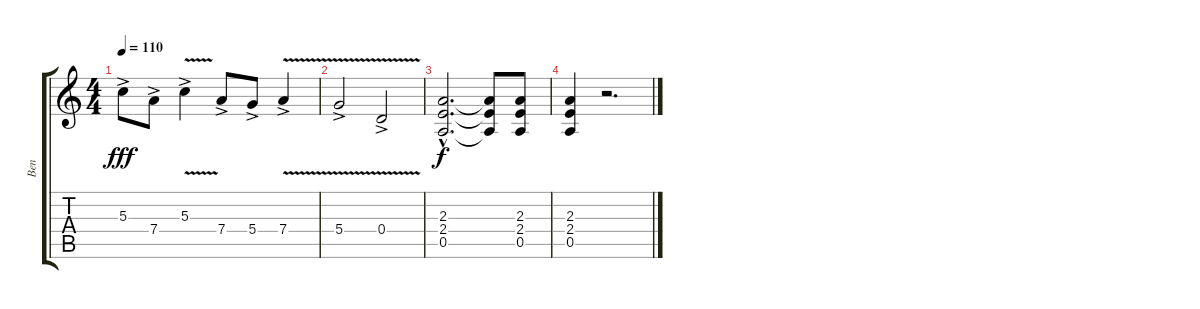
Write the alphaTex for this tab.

\track ("Ben" "Ben") {instrument distortionguitar}
\staff {score tabs}
\tuning (E4 B3 G3 D3 A2 E2) {hide}
\ts (4 4)
\tempo 110
\clef g2
\ks c
5.3{ac}.8{dy fff} 7.4{ac}.8 5.3{v ac}.4 7.4{ac}.8 5.4{ac}.8 7.4{v ac}.4 |
5.4{v ac}.2 0.4{v ac}.2 |
(2.3{hac} 2.4{hac} 0.5{hac}).2{d dy f} (2.3{t} 2.4{t} 0.5{t}).8 (2.3 2.4 0.5).8 |
(2.3 2.4 0.5).4 r.2{d}
